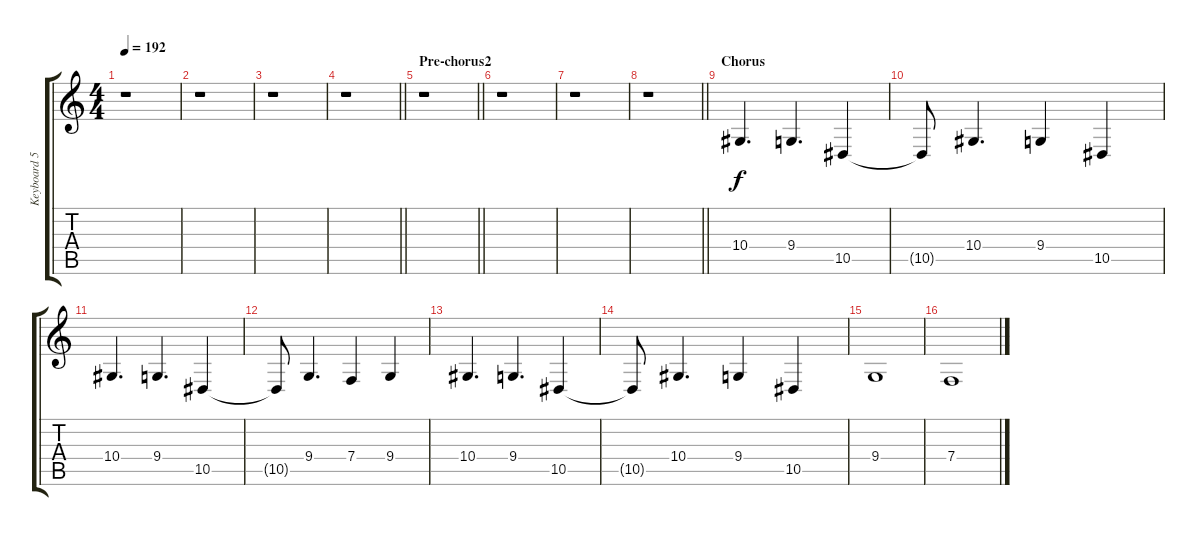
\track ("Keyboard 5" "Keyboard 5") {instrument pad3polysynth}
\staff {score tabs}
\tuning (C4 G3 Eb3 Bb2 F2 C2) {hide}
\ts (4 4)
\tempo 192
\clef g2
\ks c
r.1{dy f} |
r.1 |
r.1 |
\barLineRight lightlight
r.1 |
\section ("" "Pre-chorus2")
\barLineRight lightlight
r.1 |
r.1 |
r.1 |
\barLineRight lightlight
r.1 |
\section ("" "Chorus")
10.4.4{d volume 14 instrument distortionguitar} 9.4.4{d} 10.5.4 |
10.5{t}.8 10.4.4{d} 9.4.4 10.5.4 |
10.4.4{d} 9.4.4{d} 10.5.4 |
10.5{t}.8 9.4.4{d} 7.4.4 9.4.4 |
10.4.4{d} 9.4.4{d} 10.5.4 |
10.5{t}.8 10.4.4{d} 9.4.4 10.5.4 |
9.4.1 |
7.4.1
